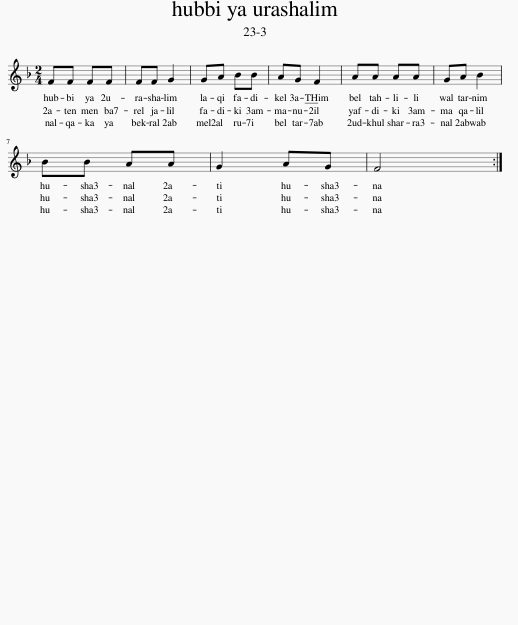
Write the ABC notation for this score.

X:1
L:1/8
M:2/4
I:linebreak $
K:F
V:1 treble
V:1
 FF FF | FF G2 | GA BB | AG F2 | AA AA | %5
 GA B2 |$ BB AA | G2 AG | F4 :| %9
